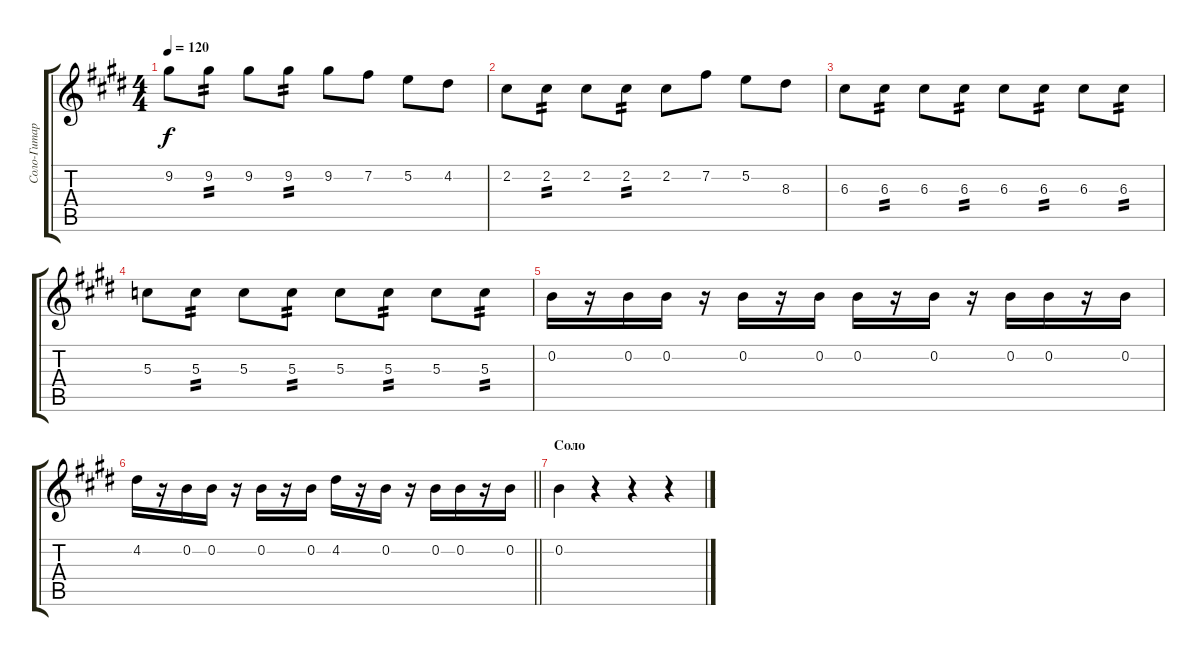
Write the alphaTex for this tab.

\track ("Соло-Гитара 2" "Соло-Гитар") {instrument electricguitarjazz}
\staff {score tabs}
\tuning (E4 B3 G3 D3 A2 E2) {hide}
\ts (4 4)
\tempo 120
\clef g2
\ks e
9.2.8{dy f} 9.2.8{tp 2} 9.2.8 9.2.8{tp 2} 9.2.8 7.2.8 5.2.8 4.2.8 |
2.2.8 2.2.8{tp 2} 2.2.8 2.2.8{tp 2} 2.2.8 7.2.8 5.2.8 8.3.8 |
6.3.8 6.3.8{tp 2} 6.3.8 6.3.8{tp 2} 6.3.8 6.3.8{tp 2} 6.3.8 6.3.8{tp 2} |
5.3.8 5.3.8{tp 2} 5.3.8 5.3.8{tp 2} 5.3.8 5.3.8{tp 2} 5.3.8 5.3.8{tp 2} |
0.2.16 r.16 0.2.16 0.2.16 r.16 0.2.16 r.16 0.2.16 0.2.16 r.16 0.2.16 r.16 0.2.16 0.2.16 r.16 0.2.16 |
\barLineRight lightlight
4.2.16 r.16 0.2.16 0.2.16 r.16 0.2.16 r.16 0.2.16 4.2.16 r.16 0.2.16 r.16 0.2.16 0.2.16 r.16 0.2.16 |
\section ("" "Соло")
0.2.4 r.4 r.4 r.4
